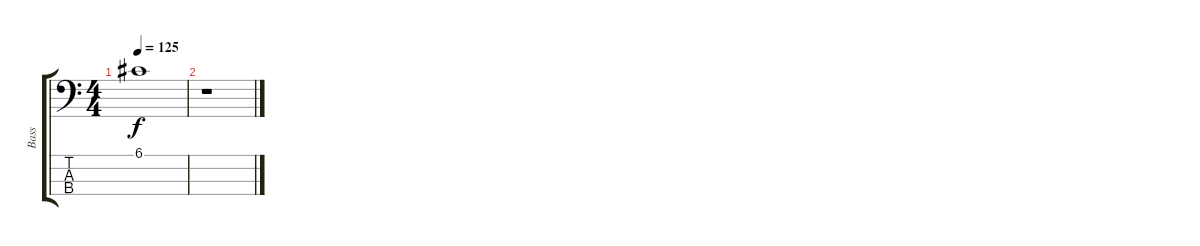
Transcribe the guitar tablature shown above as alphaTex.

\track ("Bass" "Bass") {instrument acousticbass}
\staff {score tabs}
\tuning (G2 D2 A1 E1) {hide}
\ts (4 4)
\tempo 125
\clef f4
\ks c
6.1.1{dy f} |
r.1
